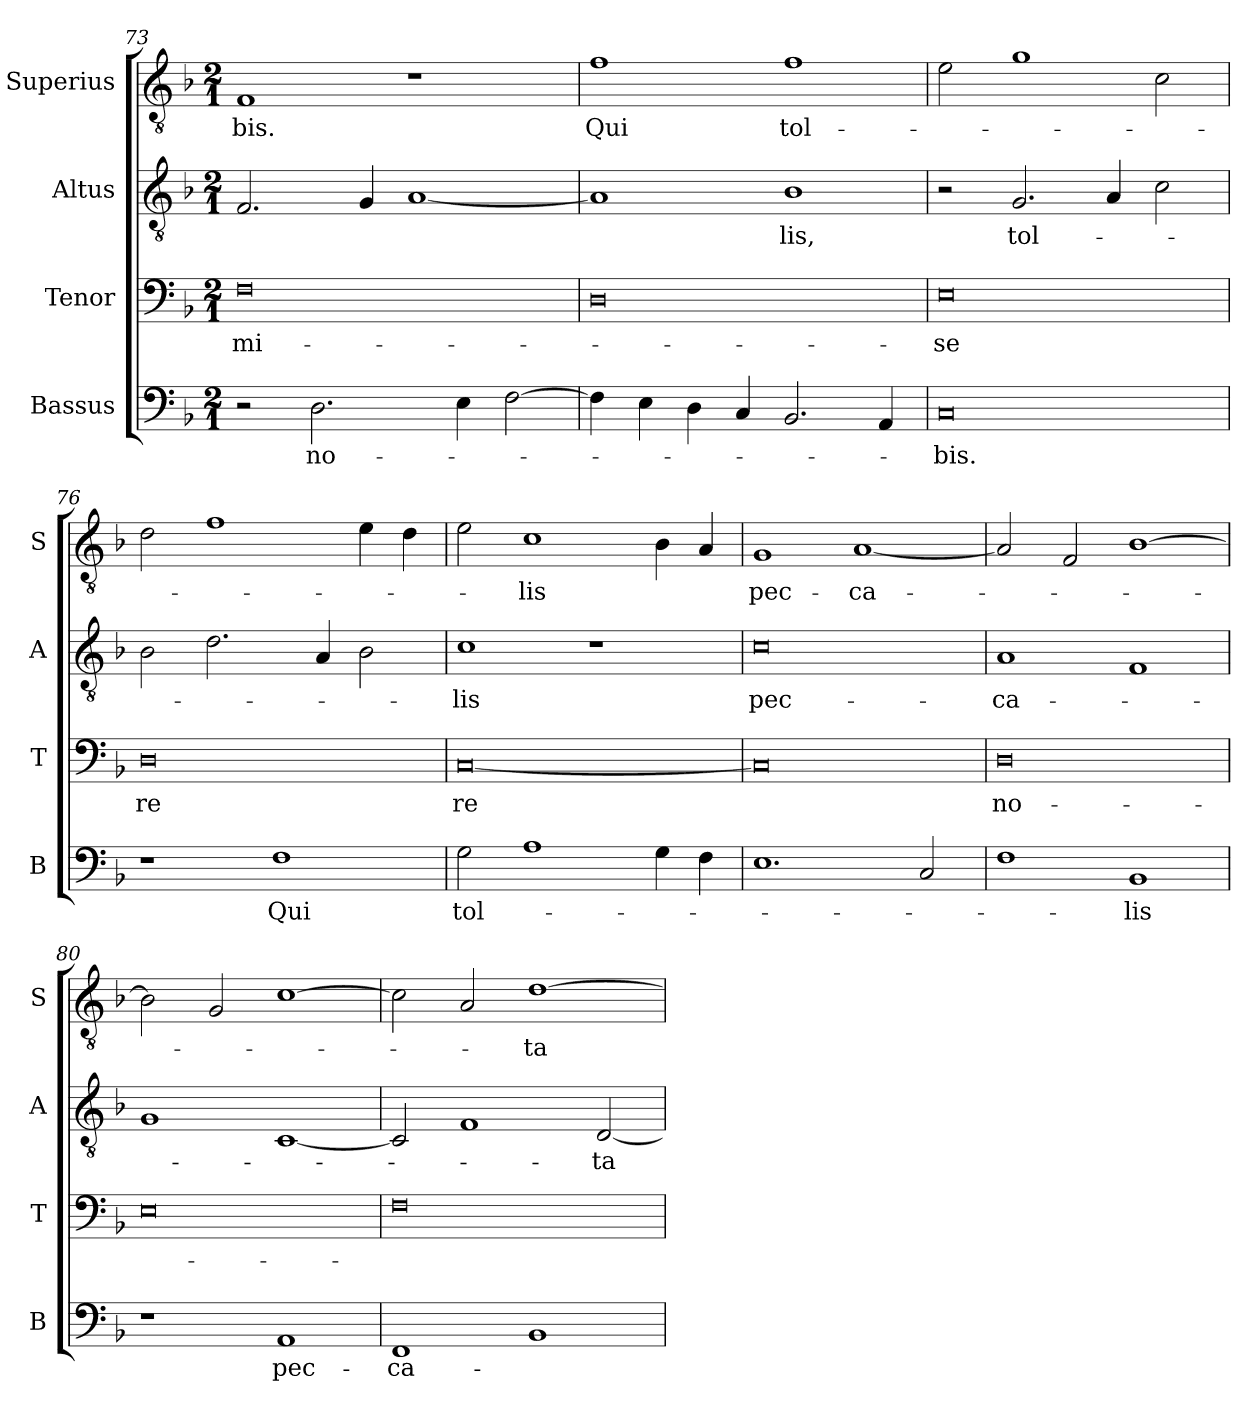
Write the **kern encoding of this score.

**kern	**text	**kern	**text	**kern	**text	**kern	**text
*part4	*part4	*part3	*part3	*part2	*part2	*part1	*part1
*staff4	*staff4	*staff3	*staff3	*staff2	*staff2	*staff1	*staff1
*I"Bassus	*	*I"Tenor	*	*I"Altus	*	*I"Superius	*
*I'B	*	*I'T	*	*I'A	*	*I'S	*
*clefF4	*	*clefF4	*	*clefGv2	*	*clefGv2	*
*k[b-]	*	*k[b-]	*	*k[b-]	*	*k[b-]	*
*d:	*	*d:	*	*d:	*	*d:	*
*M2/1	*	*M2/1	*	*M2/1	*	*M2/1	*
=73	=73	=73	=73	=73	=73	=73	=73
2r	.	0F	mi-	2.F	.	1F	-bis.
2.D	no-	.	.	.	.	.	.
.	.	.	.	4G	.	.	.
.	.	.	.	[1A	.	1r	.
4E	.	.	.	.	.	.	.
[2F	.	.	.	.	.	.	.
=74	=74	=74	=74	=74	=74	=74	=74
4F]	.	0D	.	1A]	.	1f	Qui
4E	.	.	.	.	.	.	.
4D	.	.	.	.	.	.	.
4C	.	.	.	.	.	.	.
!	!	!	!	!	!LO:LY:i	!	!
2.BB-	.	.	.	1B-	-lis,	1f	tol-
4AA	.	.	.	.	.	.	.
=75	=75	=75	=75	=75	=75	=75	=75
0C	-bis.	0E	-se	2r	.	2e	.
.	.	.	.	2.G	tol-	1g	.
.	.	.	.	4A	.	.	.
.	.	.	.	2c	.	2c	.
=76	=76	=76	=76	=76	=76	=76	=76
1r	.	0D	re	2B-	.	2d	.
.	.	.	.	2.d	.	1f	.
1F	Qui	.	.	.	.	.	.
.	.	.	.	4A	.	.	.
.	.	.	.	2B-	.	4e	.
.	.	.	.	.	.	4d	.
=77	=77	=77	=77	=77	=77	=77	=77
!	!LO:LY:i	!	!	!	!	!	!
2G	tol-	[0C	re	1c	-lis	2e	.
1A	.	.	.	.	.	1c	-lis
.	.	.	.	1r	.	.	.
4G	.	.	.	.	.	4B-	.
4F	.	.	.	.	.	4A	.
=78	=78	=78	=78	=78	=78	=78	=78
1.E	.	0C]	.	0c	pec-	1G	pec-
.	.	.	.	.	.	[1A	-ca-
2C	.	.	.	.	.	.	.
=79	=79	=79	=79	=79	=79	=79	=79
1F	.	0D	no-	1A	-ca-	2A]	.
.	.	.	.	.	.	2F	.
!	!LO:LY:i	!	!	!	!	!	!
1BB-	-lis	.	.	1F	.	[1B-	.
=80	=80	=80	=80	=80	=80	=80	=80
1r	.	0E	.	1G	.	2B-]	.
.	.	.	.	.	.	2G	.
1AA	pec-	.	.	[1C	.	[1c	.
=81	=81	=81	=81	=81	=81	=81	=81
1FF	-ca-	0F	.	2C]	.	2c]	.
.	.	.	.	1F	.	2A	.
1BB-	.	.	.	.	.	[1d	-ta
.	.	.	.	[2D	-ta	.	.
=	=	=	=	=	=	=	=
*-	*-	*-	*-	*-	*-	*-	*-
